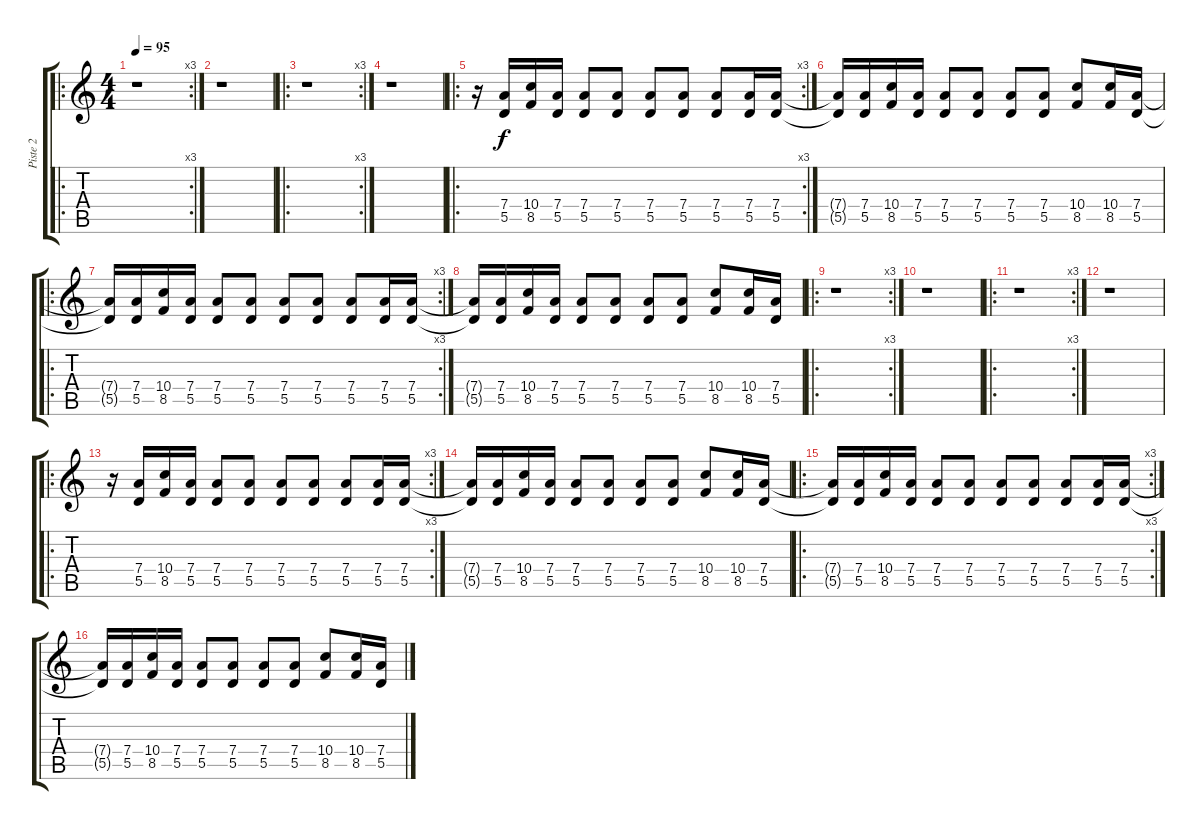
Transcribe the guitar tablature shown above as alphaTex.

\track ("Piste 2" "Piste 2") {instrument overdrivenguitar}
\staff {score tabs}
\tuning (E4 B3 G3 D3 A2 E2) {hide}
\ro
\rc 3
\ts (4 4)
\tempo 95
\clef g2
\ks c
r.1{dy f} |
r.1 |
\ro
\rc 3
r.1 |
r.1 |
\ro
\rc 3
r.16 (7.4 5.5).16 (10.4 8.5).16 (7.4 5.5).16 (7.4 5.5).8 (7.4 5.5).8 (7.4 5.5).8 (7.4 5.5).8 (7.4 5.5).8 (7.4 5.5).16 (7.4 5.5).16 |
(7.4{t} 5.5{t}).16 (7.4 5.5).16 (10.4 8.5).16 (7.4 5.5).16 (7.4 5.5).8 (7.4 5.5).8 (7.4 5.5).8 (7.4 5.5).8 (10.4 8.5).8 (10.4 8.5).16 (7.4 5.5).16 |
\ro
\rc 3
(7.4{t} 5.5{t}).16 (7.4 5.5).16 (10.4 8.5).16 (7.4 5.5).16 (7.4 5.5).8 (7.4 5.5).8 (7.4 5.5).8 (7.4 5.5).8 (7.4 5.5).8 (7.4 5.5).16 (7.4 5.5).16 |
(7.4{t} 5.5{t}).16 (7.4 5.5).16 (10.4 8.5).16 (7.4 5.5).16 (7.4 5.5).8 (7.4 5.5).8 (7.4 5.5).8 (7.4 5.5).8 (10.4 8.5).8 (10.4 8.5).16 (7.4 5.5).16 |
\ro
\rc 3
r.1 |
r.1 |
\ro
\rc 3
r.1 |
r.1 |
\ro
\rc 3
r.16 (7.4 5.5).16 (10.4 8.5).16 (7.4 5.5).16 (7.4 5.5).8 (7.4 5.5).8 (7.4 5.5).8 (7.4 5.5).8 (7.4 5.5).8 (7.4 5.5).16 (7.4 5.5).16 |
(7.4{t} 5.5{t}).16 (7.4 5.5).16 (10.4 8.5).16 (7.4 5.5).16 (7.4 5.5).8 (7.4 5.5).8 (7.4 5.5).8 (7.4 5.5).8 (10.4 8.5).8 (10.4 8.5).16 (7.4 5.5).16 |
\ro
\rc 3
(7.4{t} 5.5{t}).16 (7.4 5.5).16 (10.4 8.5).16 (7.4 5.5).16 (7.4 5.5).8 (7.4 5.5).8 (7.4 5.5).8 (7.4 5.5).8 (7.4 5.5).8 (7.4 5.5).16 (7.4 5.5).16 |
(7.4{t} 5.5{t}).16 (7.4 5.5).16 (10.4 8.5).16 (7.4 5.5).16 (7.4 5.5).8 (7.4 5.5).8 (7.4 5.5).8 (7.4 5.5).8 (10.4 8.5).8 (10.4 8.5).16 (7.4 5.5).16
